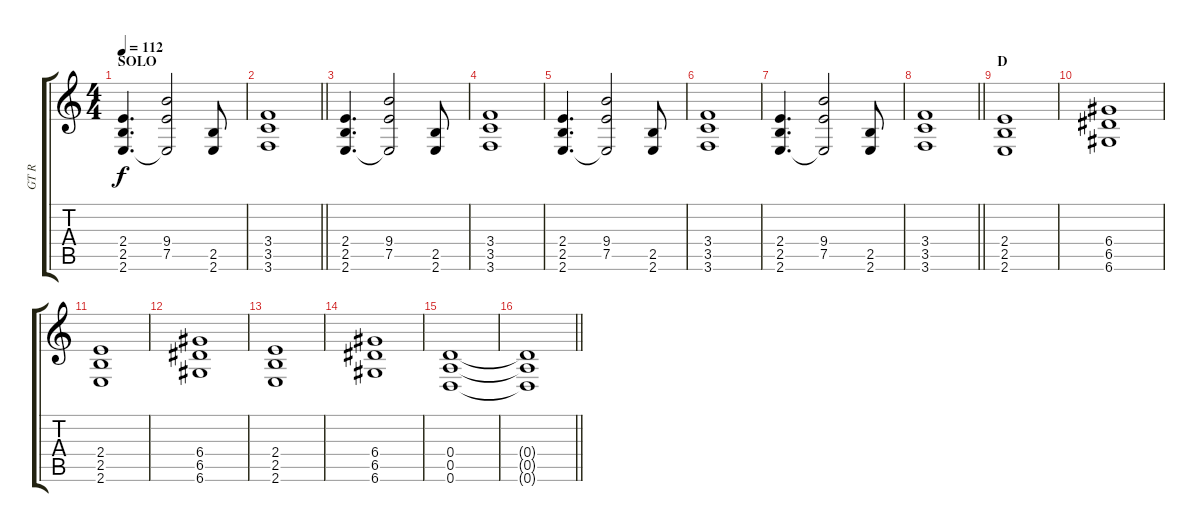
\track ("GT R" "GT R") {instrument distortionguitar}
\staff {score tabs}
\tuning (E4 B3 G3 D3 A2 D2) {hide}
\ts (4 4)
\section ("" "SOLO")
\tempo 112
\clef g2
\ks c
(2.4 2.5 2.6).4{d dy f} (9.4 7.5 2.6{t}).2 (2.5 2.6).8 |
\barLineRight lightlight
(3.4 3.5 3.6).1 |
(2.4 2.5 2.6).4{d} (9.4 7.5 2.6{t}).2 (2.5 2.6).8 |
(3.4 3.5 3.6).1 |
(2.4 2.5 2.6).4{d} (9.4 7.5 2.6{t}).2 (2.5 2.6).8 |
(3.4 3.5 3.6).1 |
(2.4 2.5 2.6).4{d} (9.4 7.5 2.6{t}).2 (2.5 2.6).8 |
\barLineRight lightlight
(3.4 3.5 3.6).1 |
\section ("" "D")
(2.4 2.5 2.6).1 |
(6.4 6.5 6.6).1 |
(2.4 2.5 2.6).1 |
(6.4 6.5 6.6).1 |
(2.4 2.5 2.6).1 |
(6.4 6.5 6.6).1 |
(0.4 0.5 0.6).1 |
\barLineRight lightlight
(0.4{t} 0.5{t} 0.6{t}).1
